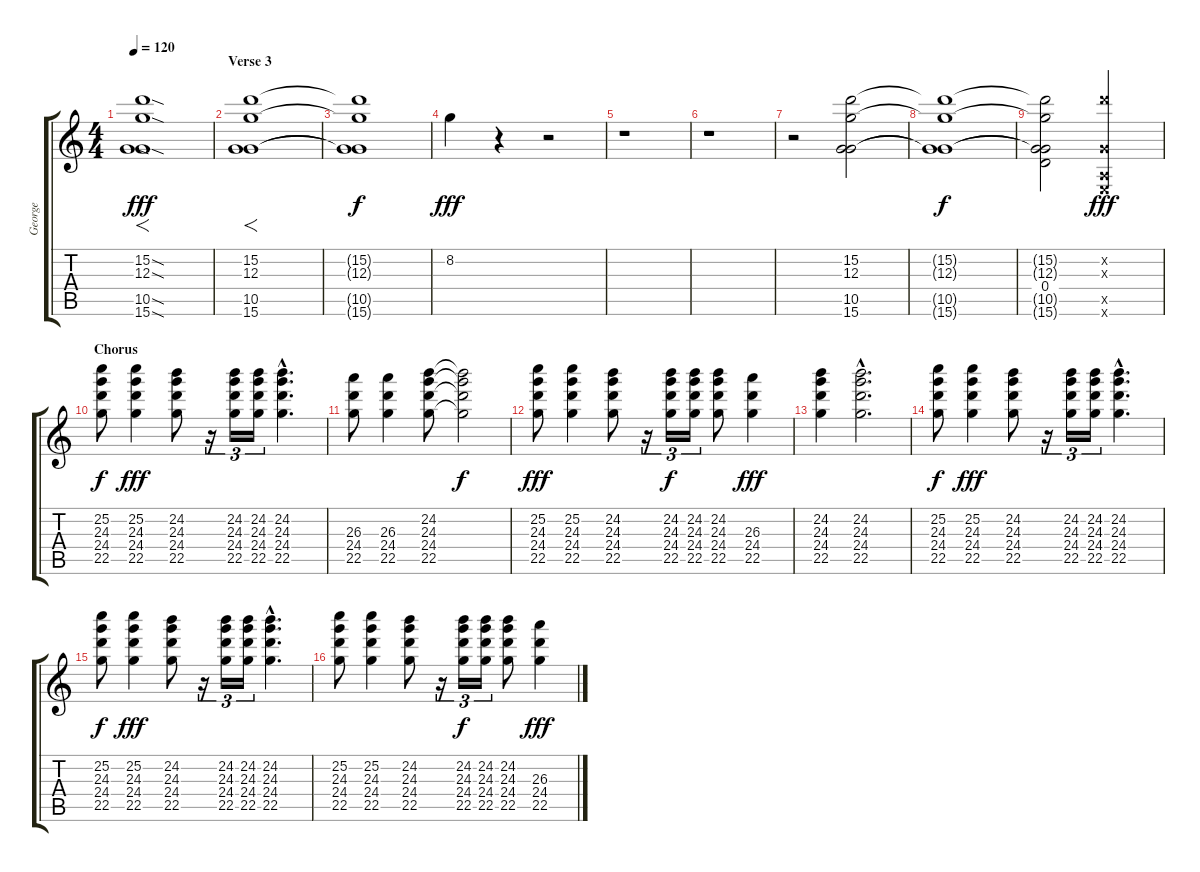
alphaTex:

\track ("George" "George") {instrument overdrivenguitar}
\staff {score tabs}
\tuning (E4 B3 G3 D3 A2 E2) {hide}
\ts (4 4)
\tempo 120
\clef g2
\ks c
(15.2{sod} 12.3{sod} 10.5{sod} 15.6{sod}).1{f dy fff volume 16} |
\section ("" "Verse 3")
(15.2 12.3 10.5 15.6).1{f volume 16} |
(15.2{t} 12.3{t} 10.5{t} 15.6{t}).1{dy f} |
8.2.4{dy fff} r.4 r.2 |
r.1 |
r.1 |
r.2 (15.2 12.3 10.5 15.6).2 |
(15.2{t} 12.3{t} 10.5{t} 15.6{t}).1{dy f} |
(15.2{t} 12.3{t} 0.4 10.5{t} 15.6{t}).2 (15.2{x} 0.3{x} 0.5{x} 0.6{x}).2{dy fff} |
\section ("" "Chorus")
(25.2 24.3 24.4 22.5).8{dy f volume 12} (25.2 24.3 24.4 22.5).4{dy fff} (24.2 24.3 24.4 22.5).8 r.16{tu (3 2)} (24.2 24.3 24.4 22.5).16{tu (3 2)} (24.2 24.3 24.4 22.5).16{tu (3 2)} (24.2{hac} 24.3{hac} 24.4{hac} 22.5{hac}).4{d} |
(26.3 24.4 22.5).8 (26.3 24.4 22.5).4 (24.2 24.3 24.4 22.5).8 (24.2{t} 24.3{t} 24.4{t} 22.5{t}).2{dy f} |
(25.2 24.3 24.4 22.5).8{dy fff} (25.2 24.3 24.4 22.5).4 (24.2 24.3 24.4 22.5).8 r.16{tu (3 2)} (24.2 24.3 24.4 22.5).16{tu (3 2) dy f} (24.2 24.3 24.4 22.5).16{tu (3 2)} (24.2 24.3 24.4 22.5).8 (26.3 24.4 22.5).4{dy fff} |
(24.2 24.3 24.4 22.5).4 (24.2{hac} 24.3{hac} 24.4{hac} 22.5{hac}).2{d} |
(25.2 24.3 24.4 22.5).8{dy f} (25.2 24.3 24.4 22.5).4{dy fff} (24.2 24.3 24.4 22.5).8 r.16{tu (3 2)} (24.2 24.3 24.4 22.5).16{tu (3 2)} (24.2 24.3 24.4 22.5).16{tu (3 2)} (24.2{hac} 24.3{hac} 24.4{hac} 22.5{hac}).4{d} |
(25.2 24.3 24.4 22.5).8{dy f} (25.2 24.3 24.4 22.5).4{dy fff} (24.2 24.3 24.4 22.5).8 r.16{tu (3 2)} (24.2 24.3 24.4 22.5).16{tu (3 2)} (24.2 24.3 24.4 22.5).16{tu (3 2)} (24.2{hac} 24.3{hac} 24.4{hac} 22.5{hac}).4{d} |
(25.2 24.3 24.4 22.5).8 (25.2 24.3 24.4 22.5).4 (24.2 24.3 24.4 22.5).8 r.16{tu (3 2)} (24.2 24.3 24.4 22.5).16{tu (3 2) dy f} (24.2 24.3 24.4 22.5).16{tu (3 2)} (24.2 24.3 24.4 22.5).8 (26.3 24.4 22.5).4{dy fff}
